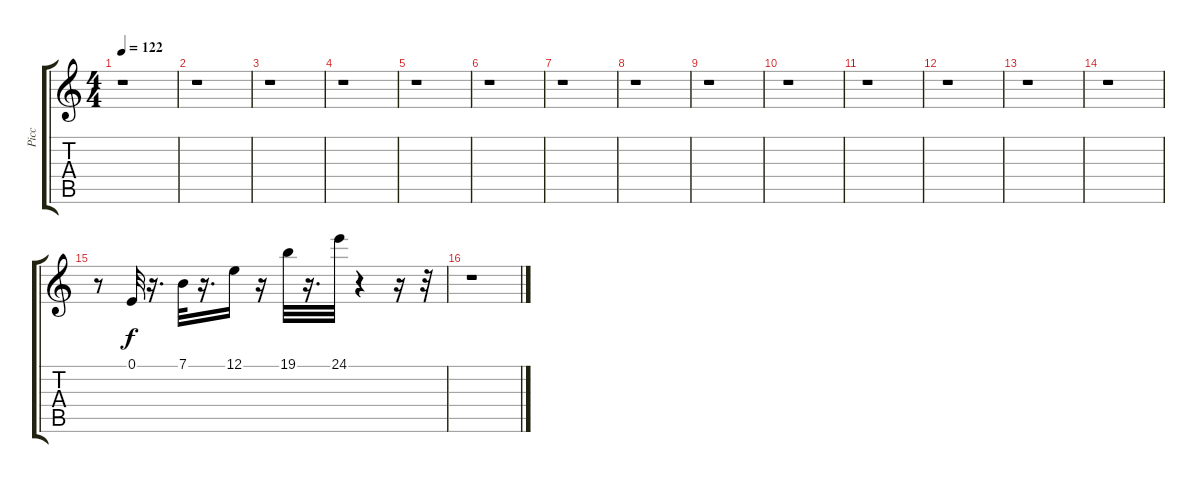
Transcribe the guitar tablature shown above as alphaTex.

\track ("Picc" "Picc") {instrument pizzicatostrings}
\staff {score tabs}
\tuning (E4 B3 G3 D3 A2 E2) {hide}
\ts (4 4)
\tempo 122
\clef g2
\ks c
r.1{dy f} |
r.1 |
r.1 |
r.1 |
r.1 |
r.1 |
r.1 |
r.1 |
r.1 |
r.1 |
r.1 |
r.1 |
r.1 |
r.1 |
r.8 0.1.32 r.16{d} 7.1.32 r.16{d} 12.1.16 r.16 19.1.32 r.16{d} 24.1.32 r.4 r.16 r.32 |
r.1
